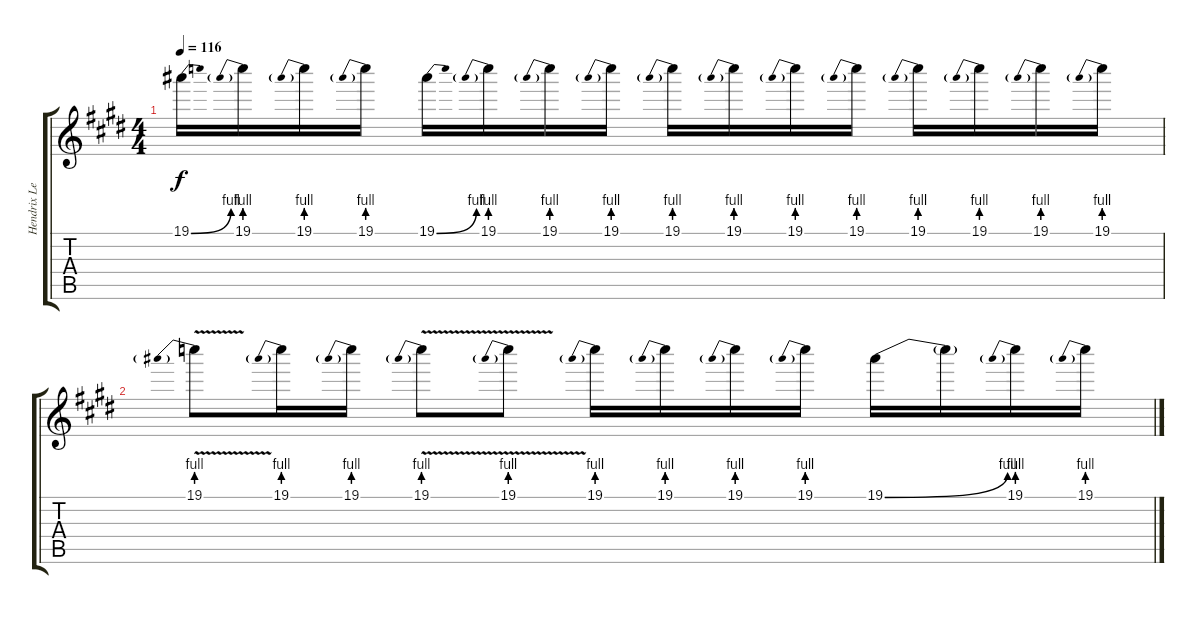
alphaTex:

\track ("Hendrix Lead" "Hendrix Le") {instrument electricguitarjazz}
\staff {score tabs}
\tuning (Eb4 Bb3 Gb3 Db3 Ab2 Eb2) {hide}
\ts (4 4)
\tempo 116
\clef g2
\ks c#minor
19.1{be (bend 0 0 60 4)}.16{dy f} 19.1{be (prebend 0 4 60 4)}.16 19.1{be (prebend 0 4 60 4)}.16 19.1{be (prebend 0 4 60 4)}.16 19.1{be (bend 0 0 60 4)}.16 19.1{be (prebend 0 4 60 4)}.16 19.1{be (prebend 0 4 60 4)}.16 19.1{be (prebend 0 4 60 4)}.16 19.1{be (prebend 0 4 60 4)}.16 19.1{be (prebend 0 4 60 4)}.16 19.1{be (prebend 0 4 60 4)}.16 19.1{be (prebend 0 4 60 4)}.16 19.1{be (prebend 0 4 60 4)}.16 19.1{be (prebend 0 4 60 4)}.16 19.1{be (prebend 0 4 60 4)}.16 19.1{be (prebend 0 4 60 4)}.16 |
19.1{be (prebend 0 4 60 4) v}.8 19.1{be (prebend 0 4 60 4)}.16 19.1{be (prebend 0 4 60 4)}.16 19.1{be (prebend 0 4 60 4) v}.8 19.1{be (prebend 0 4 60 4) v}.8 19.1{be (prebend 0 4 60 4)}.16 19.1{be (prebend 0 4 60 4)}.16 19.1{be (prebend 0 4 60 4)}.16 19.1{be (prebend 0 4 60 4)}.16 19.1{be (bend 0 0 60 4)}.16 19.1{t}.16 19.1{be (prebend 0 4 60 4)}.16 19.1{be (prebend 0 4 60 4)}.16
